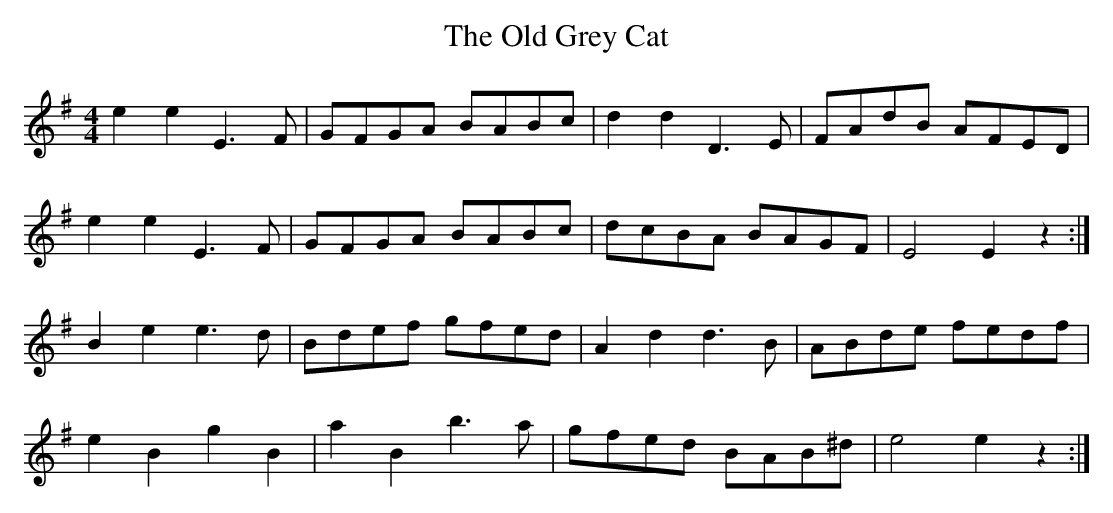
X:1
T:The Old Grey Cat
L:1/8
M:4/4
K:Em
e2 e2 E3 F|GFGA BABc|d2 d2 D3 E|FAdB AFED|
e2 e2 E3 F|GFGA BABc|dcBA BAGF|E4 E2 z2:|
B2 e2 e3 d|Bdef gfed|A2 d2 d3 B|ABde fedf|
e2 B2 g2 B2|a2 B2 b3 a|gfed BAB^d|e4 e2 z2:|]
